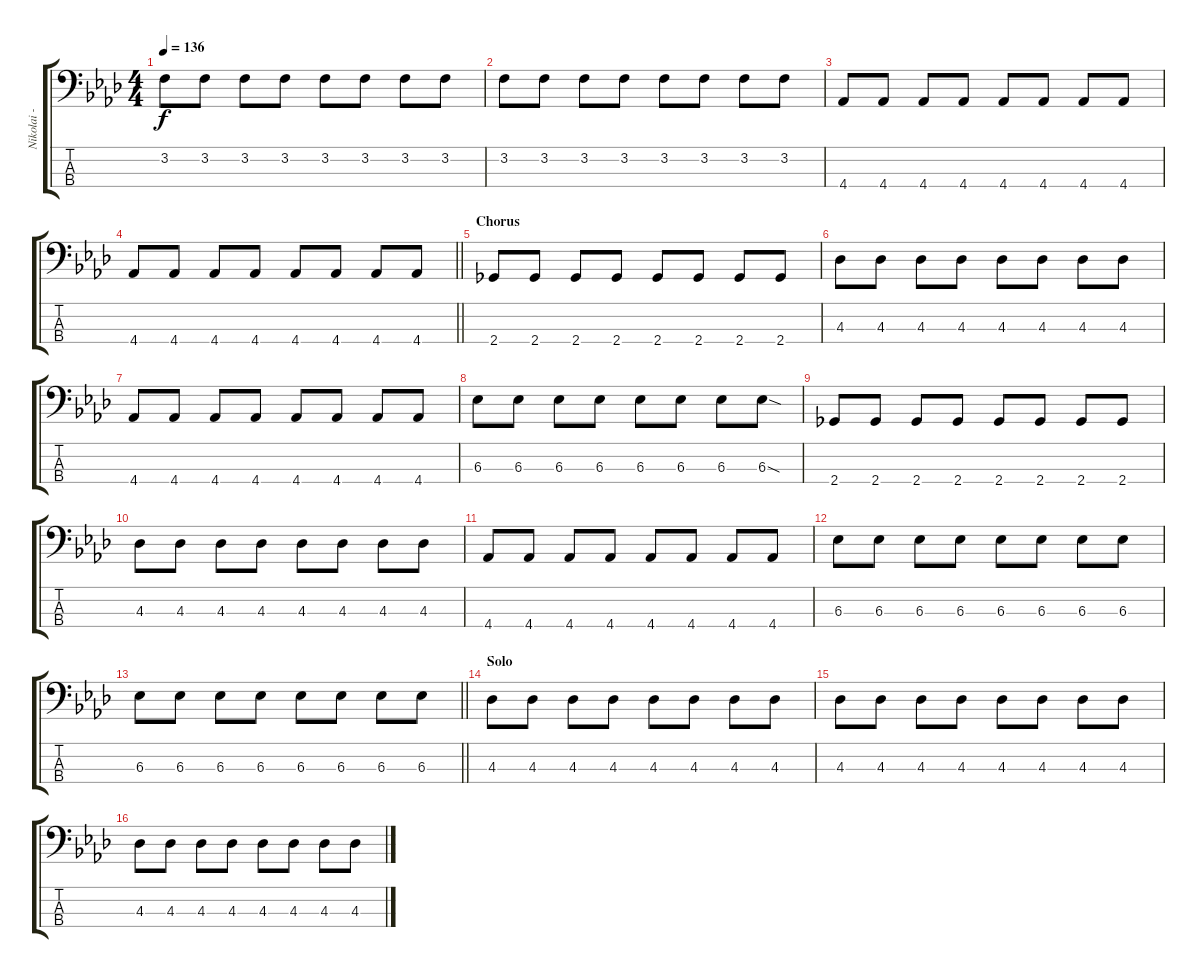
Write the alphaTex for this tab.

\track ("Nikolai - Bass RSE" "Nikolai - ") {instrument electricbassfinger}
\staff {score tabs}
\tuning (G2 D2 A1 E1) {hide}
\ts (4 4)
\tempo 136
\clef f4
\ks ab
3.2.8{dy f} 3.2.8 3.2.8 3.2.8 3.2.8 3.2.8 3.2.8 3.2.8 |
3.2.8 3.2.8 3.2.8 3.2.8 3.2.8 3.2.8 3.2.8 3.2.8 |
4.4.8 4.4.8 4.4.8 4.4.8 4.4.8 4.4.8 4.4.8 4.4.8 |
\barLineRight lightlight
4.4.8 4.4.8 4.4.8 4.4.8 4.4.8 4.4.8 4.4.8 4.4.8 |
\section ("" "Chorus")
2.4.8 2.4.8 2.4.8 2.4.8 2.4.8 2.4.8 2.4.8 2.4.8 |
4.3.8 4.3.8 4.3.8 4.3.8 4.3.8 4.3.8 4.3.8 4.3.8 |
4.4.8 4.4.8 4.4.8 4.4.8 4.4.8 4.4.8 4.4.8 4.4.8 |
6.3.8 6.3.8 6.3.8 6.3.8 6.3.8 6.3.8 6.3.8 6.3{sod}.8 |
2.4.8 2.4.8 2.4.8 2.4.8 2.4.8 2.4.8 2.4.8 2.4.8 |
4.3.8 4.3.8 4.3.8 4.3.8 4.3.8 4.3.8 4.3.8 4.3.8 |
4.4.8 4.4.8 4.4.8 4.4.8 4.4.8 4.4.8 4.4.8 4.4.8 |
6.3.8 6.3.8 6.3.8 6.3.8 6.3.8 6.3.8 6.3.8 6.3.8 |
\barLineRight lightlight
6.3.8 6.3.8 6.3.8 6.3.8 6.3.8 6.3.8 6.3.8 6.3.8 |
\section ("" "Solo")
4.3.8 4.3.8 4.3.8 4.3.8 4.3.8 4.3.8 4.3.8 4.3.8 |
4.3.8 4.3.8 4.3.8 4.3.8 4.3.8 4.3.8 4.3.8 4.3.8 |
4.3.8 4.3.8 4.3.8 4.3.8 4.3.8 4.3.8 4.3.8 4.3.8
